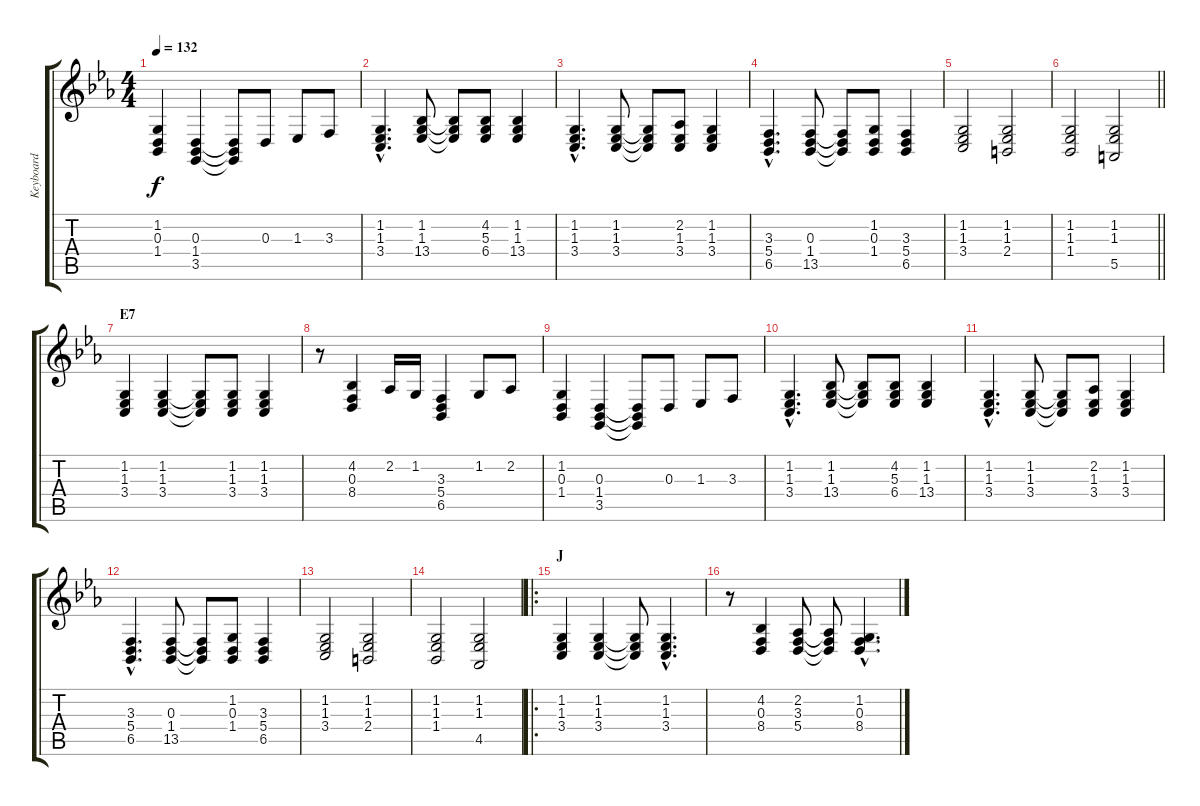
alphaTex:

\track ("Keyboard" "Keyboard") {instrument electricgrandpiano}
\staff {score tabs}
\tuning (B3 Gb3 D3 A2 E2 B1) {hide}
\ts (4 4)
\tempo 132
\clef g2
\ks eb
(1.2 0.3 1.4).4{dy f} (0.3 1.4 3.5).4 (0.3{t} 1.4{t} 3.5{t}).8 0.3.8 1.3.8 3.3.8 |
(1.2{hac} 1.3{hac} 3.4{hac}).4{d} (1.2 1.3 13.4).8 (1.2{t} 1.3{t} 13.4{t}).8 (4.2 5.3 6.4).8 (1.2 1.3 13.4).4 |
(1.2{hac} 1.3{hac} 3.4{hac}).4{d} (1.2 1.3 3.4).8 (1.2{t} 1.3{t} 3.4{t}).8 (2.2 1.3 3.4).8 (1.2 1.3 3.4).4 |
(3.3{hac} 5.4{hac} 6.5{hac}).4{d} (0.3 1.4 13.5).8 (0.3{t} 1.4{t} 13.5{t}).8 (1.2 0.3 1.4).8 (3.3 5.4 6.5).4 |
(1.2 1.3 3.4).2 (1.2 1.3 2.4).2 |
\barLineRight lightlight
(1.2 1.3 1.4).2 (1.2 1.3 5.5).2 |
\section ("" "E7")
(1.2 1.3 3.4).4 (1.2 1.3 3.4).4 (1.2{t} 1.3{t} 3.4{t}).8 (1.2 1.3 3.4).8 (1.2 1.3 3.4).4 |
r.8 (4.2 0.3 8.4).4 2.2.16 1.2.16 (3.3 5.4 6.5).4 1.2.8 2.2.8 |
(1.2 0.3 1.4).4 (0.3 1.4 3.5).4 (0.3{t} 1.4{t} 3.5{t}).8 0.3.8 1.3.8 3.3.8 |
(1.2{hac} 1.3{hac} 3.4{hac}).4{d} (1.2 1.3 13.4).8 (1.2{t} 1.3{t} 13.4{t}).8 (4.2 5.3 6.4).8 (1.2 1.3 13.4).4 |
(1.2{hac} 1.3{hac} 3.4{hac}).4{d} (1.2 1.3 3.4).8 (1.2{t} 1.3{t} 3.4{t}).8 (2.2 1.3 3.4).8 (1.2 1.3 3.4).4 |
(3.3{hac} 5.4{hac} 6.5{hac}).4{d} (0.3 1.4 13.5).8 (0.3{t} 1.4{t} 13.5{t}).8 (1.2 0.3 1.4).8 (3.3 5.4 6.5).4 |
(1.2 1.3 3.4).2 (1.2 1.3 2.4).2 |
(1.2 1.3 1.4).2 (1.2 1.3 4.5).2 |
\ro
\section ("" "J")
(1.2 1.3 3.4).4 (1.2 1.3 3.4).4 (1.2{t} 1.3{t} 3.4{t}).8 (1.2{hac} 1.3{hac} 3.4{hac}).4{d} |
r.8 (4.2 0.3 8.4).4 (2.2 3.3 5.4).8 (2.2{t} 3.3{t} 5.4{t}).8 (1.2{hac} 0.3{hac} 8.4{hac}).4{d}
